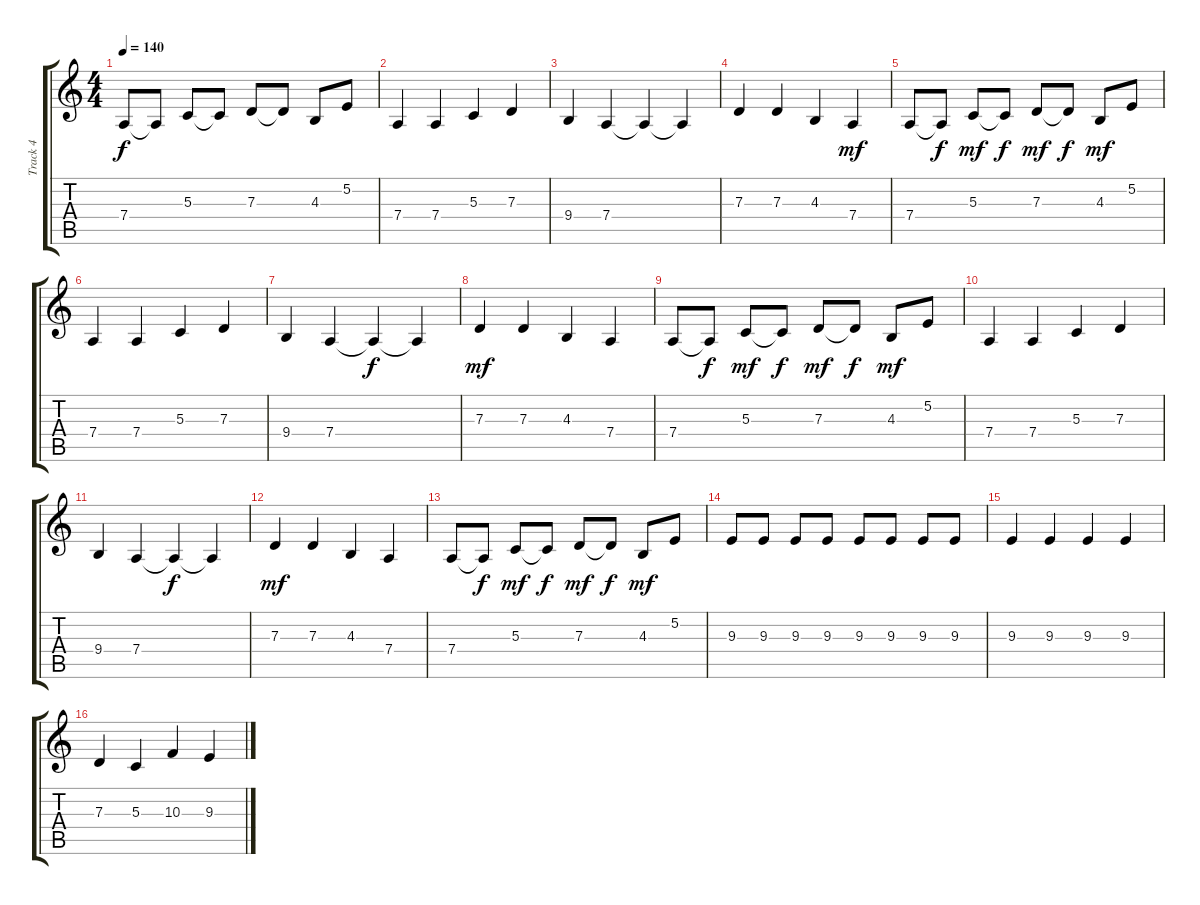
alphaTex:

\track ("Track 4" "Track 4") {instrument flute}
\staff {score tabs}
\tuning (E4 B3 G3 D3 A2 E2) {hide}
\ts (4 4)
\tempo 140
\clef g2
\ks c
7.4.8{dy f} 7.4{t}.8 5.3.8 5.3{t}.8 7.3.8 7.3{t}.8 4.3.8 5.2.8 |
7.4.4 7.4.4 5.3.4 7.3.4 |
9.4.4 7.4.4 7.4{t}.4 7.4{t}.4 |
7.3.4 7.3.4 4.3.4 7.4.4{dy mf} |
7.4.8 7.4{t}.8{dy f} 5.3.8{dy mf} 5.3{t}.8{dy f} 7.3.8{dy mf} 7.3{t}.8{dy f} 4.3.8{dy mf} 5.2.8 |
7.4.4 7.4.4 5.3.4 7.3.4 |
9.4.4 7.4.4 7.4{t}.4{dy f} 7.4{t}.4 |
7.3.4{dy mf} 7.3.4 4.3.4 7.4.4 |
7.4.8 7.4{t}.8{dy f} 5.3.8{dy mf} 5.3{t}.8{dy f} 7.3.8{dy mf} 7.3{t}.8{dy f} 4.3.8{dy mf} 5.2.8 |
7.4.4 7.4.4 5.3.4 7.3.4 |
9.4.4 7.4.4 7.4{t}.4{dy f} 7.4{t}.4 |
7.3.4{dy mf} 7.3.4 4.3.4 7.4.4 |
7.4.8 7.4{t}.8{dy f} 5.3.8{dy mf} 5.3{t}.8{dy f} 7.3.8{dy mf} 7.3{t}.8{dy f} 4.3.8{dy mf} 5.2.8 |
9.3.8 9.3.8 9.3.8 9.3.8 9.3.8 9.3.8 9.3.8 9.3.8 |
9.3.4 9.3.4 9.3.4 9.3.4 |
7.3.4 5.3.4 10.3.4 9.3.4
